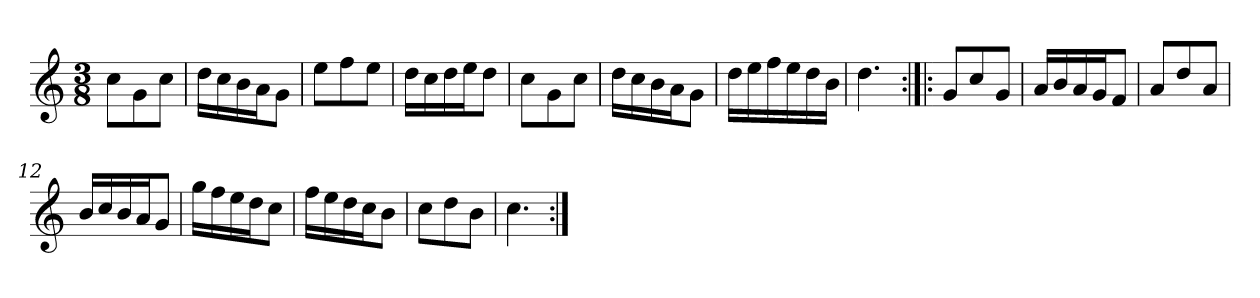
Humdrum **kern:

**kern
*part1
*staff1
*clefG2
*k[]
*C:
*M3/8
*MM120
=1
8cc\L
8g\
8cc\J
=2
16dd\LL
16cc\
16b\
16a\J
8g\J
=3
8ee\L
8ff\
8ee\J
=4
16dd\LL
16cc\
16dd\
16ee\J
8dd\J
=5
8cc\L
8g\
8cc\J
=6
16dd\LL
16cc\
16b\
16a\J
8g\J
=7
16dd\LL
16ee\
16ff\
16ee\
16dd\
16b\JJ
=8
4.dd
=9:|!|:
8g/L
8cc/
8g/J
=10
16a/LL
16b/
16a/
16g/J
8f/J
=11
8a/L
8dd/
8a/J
=12
16b/LL
16cc/
16b/
16a/J
8g/J
=13
16gg\LL
16ff\
16ee\
16dd\J
8cc\J
=14
16ff\LL
16ee\
16dd\
16cc\J
8b\J
=15
8cc\L
8dd\
8b\J
=16
4.cc
=:|!
*-
